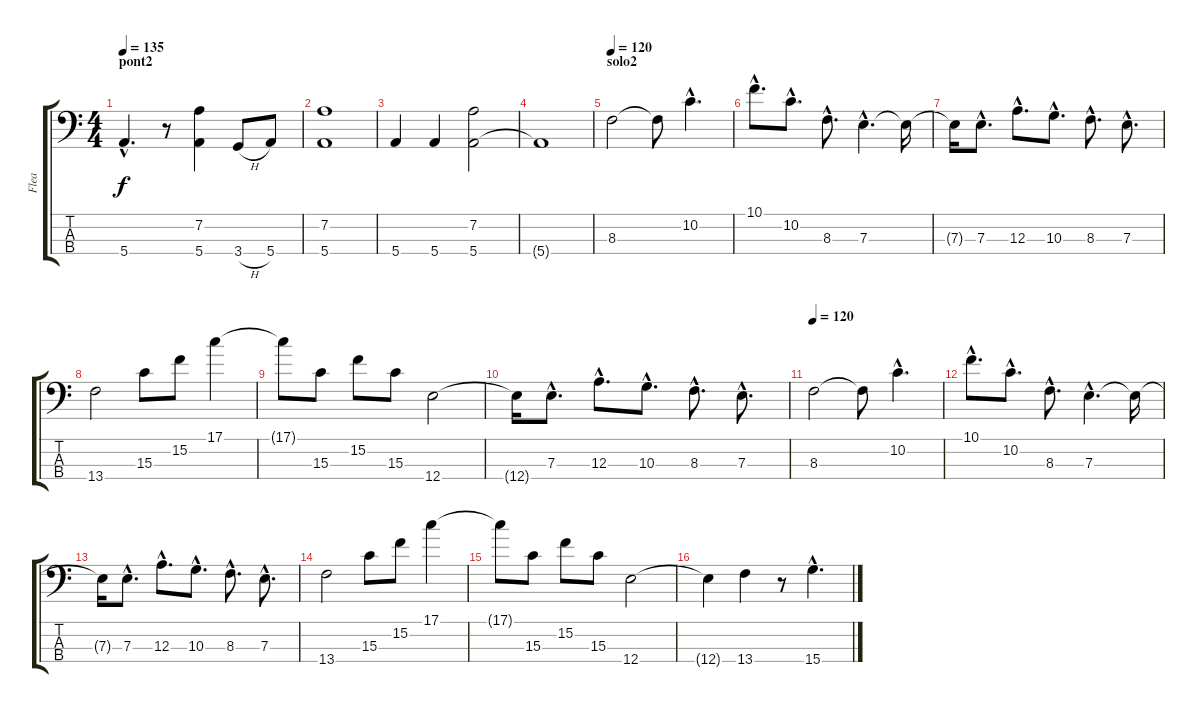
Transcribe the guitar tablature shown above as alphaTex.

\track ("Flea" "Flea") {instrument electricbassfinger}
\staff {score tabs}
\tuning (G2 D2 A1 E1) {hide}
\ts (4 4)
\section ("" "pont2")
\tempo 135
\clef f4
\ks c
5.4{hac}.4{d dy f} r.8 (7.2 5.4).4 3.4{h}.8 5.4.8 |
(7.2 5.4).1 |
5.4.4 5.4.4 (7.2 5.4).2 |
5.4{t}.1 |
\section ("" "solo2")
\tempo 120
8.3.2 8.3{t}.8 10.2{hac}.4{d} |
10.1{hac}.8{d} 10.2{hac}.8{d} 8.3{hac}.8{d} 7.3{hac}.4{d} 7.3{t}.16 |
7.3{t}.16 7.3{hac}.8{d} 12.3{hac}.8{d} 10.3{hac}.8{d} 8.3{hac}.8{d} 7.3{hac}.8{d} |
13.4.2 15.3.8 15.2.8 17.1.4 |
17.1{t}.8 15.3.8 15.2.8 15.3.8 12.4.2 |
12.4{t}.16 7.3{hac}.8{d} 12.3{hac}.8{d} 10.3{hac}.8{d} 8.3{hac}.8{d} 7.3{hac}.8{d} |
\tempo 120
8.3.2 8.3{t}.8 10.2{hac}.4{d} |
10.1{hac}.8{d} 10.2{hac}.8{d} 8.3{hac}.8{d} 7.3{hac}.4{d} 7.3{t}.16 |
7.3{t}.16 7.3{hac}.8{d} 12.3{hac}.8{d} 10.3{hac}.8{d} 8.3{hac}.8{d} 7.3{hac}.8{d} |
13.4.2 15.3.8 15.2.8 17.1.4 |
17.1{t}.8 15.3.8 15.2.8 15.3.8 12.4.2 |
12.4{t}.4 13.4.4 r.8 15.4{hac}.4{d}
